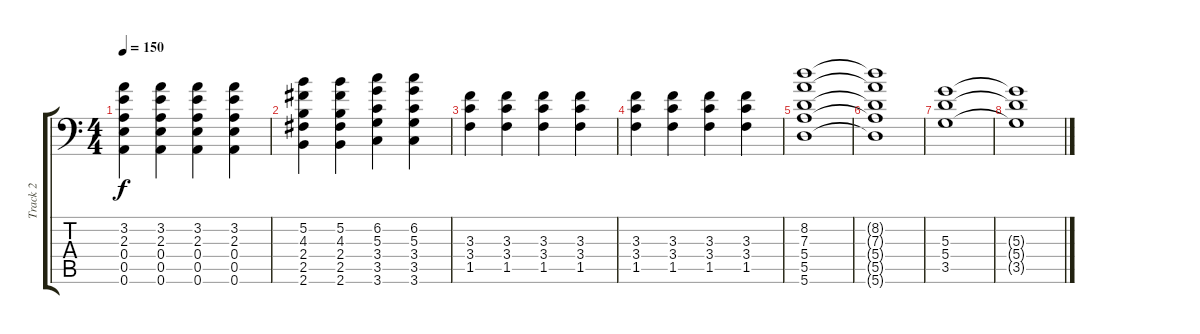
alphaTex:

\track ("Track 2" "Track 2") {instrument distortionguitar}
\staff {score tabs}
\tuning (B3 Gb3 D3 A2 E2 A1) {hide}
\ts (4 4)
\tempo 150
\clef f4
\ks c
(3.2 2.3 0.4 0.5 0.6).4{dy f} (3.2 2.3 0.4 0.5 0.6).4 (3.2 2.3 0.4 0.5 0.6).4 (3.2 2.3 0.4 0.5 0.6).4 |
(5.2 4.3 2.4 2.5 2.6).4 (5.2 4.3 2.4 2.5 2.6).4 (6.2 5.3 3.4 3.5 3.6).4 (6.2 5.3 3.4 3.5 3.6).4 |
(3.3 3.4 1.5).4 (3.3 3.4 1.5).4 (3.3 3.4 1.5).4 (3.3 3.4 1.5).4 |
(3.3 3.4 1.5).4 (3.3 3.4 1.5).4 (3.3 3.4 1.5).4 (3.3 3.4 1.5).4 |
(8.2 7.3 5.4 5.5 5.6).1 |
(8.2{t} 7.3{t} 5.4{t} 5.5{t} 5.6{t}).1 |
(5.3 5.4 3.5).1 |
(5.3{t} 5.4{t} 3.5{t}).1
